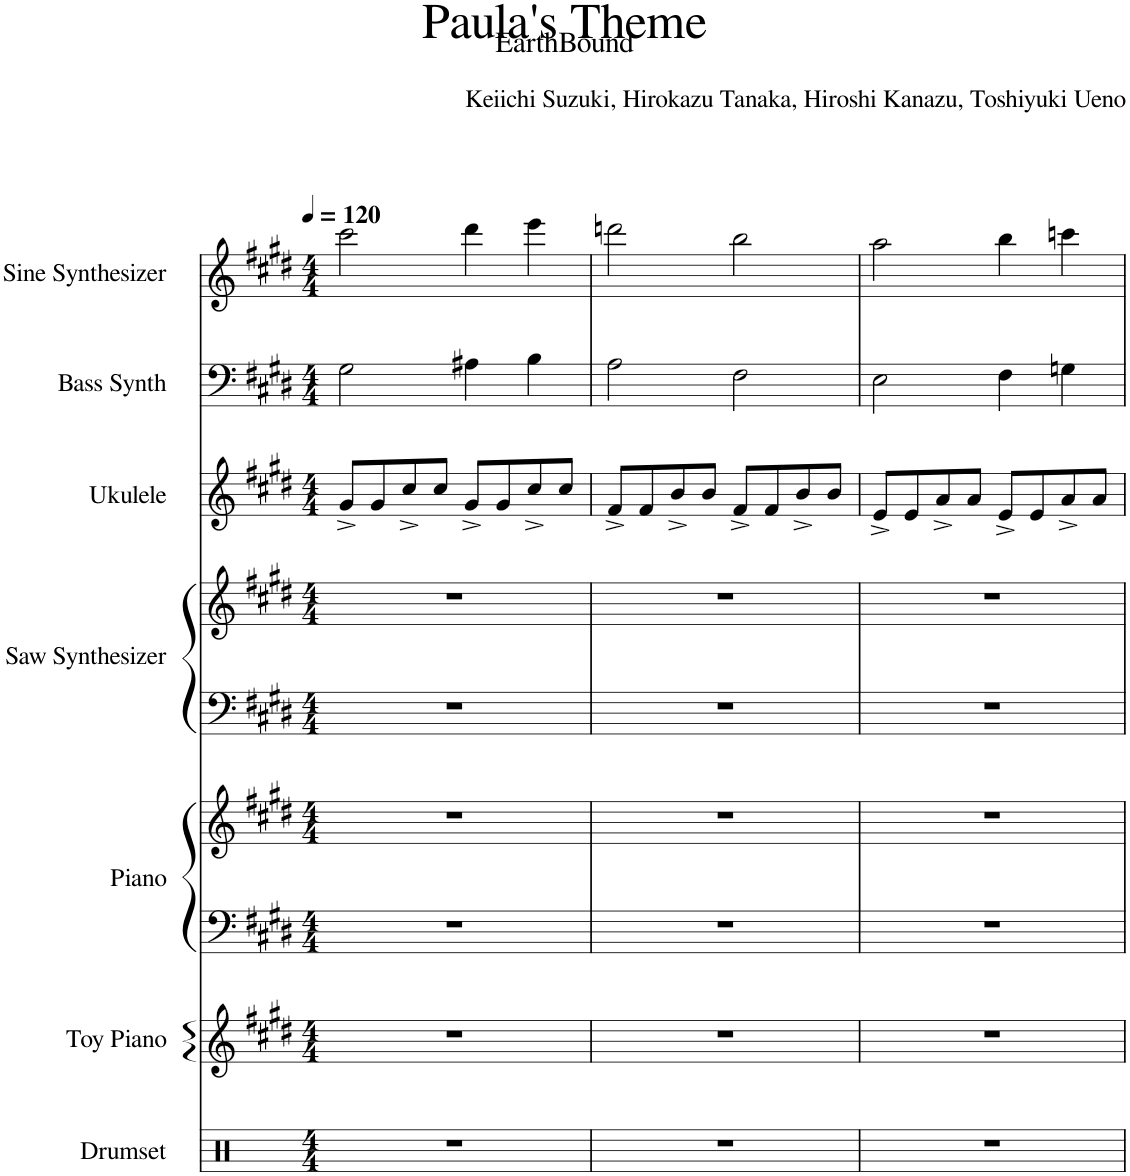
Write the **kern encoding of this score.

**kern	**kern	**kern	**kern	**kern	**kern	**kern	**kern	**kern
*part7	*part6	*part5	*part5	*part4	*part4	*part3	*part2	*part1
*staff9	*staff8	*staff7	*staff6	*staff5	*staff4	*staff3	*staff2	*staff1
*I"Drumset	*I"Toy Piano	*I"Piano	*	*I"Saw Synthesizer	*	*I"Ukulele	*I"Bass Synth	*I"Sine Synthesizer
*I'Drs.	*I'Toy Pno.	*I'Pno.	*	*I'Synth.	*	*I'Uk.	*I'B. Synth	*I'Synth.
*clefX	*clefG2	*clefF4	*clefG2	*clefF4	*clefG2	*clefG2	*clefF4	*clefG2
*	*	*	*	*	*	*	*Trd7c12	*
*k[]	*k[f#c#g#d#]	*k[f#c#g#d#]	*k[f#c#g#d#]	*k[f#c#g#d#]	*k[f#c#g#d#]	*k[f#c#g#d#]	*k[f#c#g#d#]	*k[f#c#g#d#]
*M4/4	*M4/4	*M4/4	*M4/4	*M4/4	*M4/4	*M4/4	*M4/4	*M4/4
*MM120	*MM120	*MM120	*MM120	*MM120	*MM120	*MM120	*MM120	*MM120
=1	=1	=1	=1	=1	=1	=1	=1	=1
1r	1r	1r	1r	1r	1r	8g#^/L	2G#\	2ccc#\
.	.	.	.	.	.	8g#/	.	.
.	.	.	.	.	.	8cc#^/	.	.
.	.	.	.	.	.	8cc#/J	.	.
.	.	.	.	.	.	8g#^/L	4A#X\	4ddd#\
.	.	.	.	.	.	8g#/	.	.
.	.	.	.	.	.	8cc#^/	4B\	4eee\
.	.	.	.	.	.	8cc#/J	.	.
=2	=2	=2	=2	=2	=2	=2	=2	=2
1r	1r	1r	1r	1r	1r	8f#^/L	2A\	2dddn\
.	.	.	.	.	.	8f#/	.	.
.	.	.	.	.	.	8b^/	.	.
.	.	.	.	.	.	8b/J	.	.
.	.	.	.	.	.	8f#^/L	2F#\	2bb\
.	.	.	.	.	.	8f#/	.	.
.	.	.	.	.	.	8b^/	.	.
.	.	.	.	.	.	8b/J	.	.
=3	=3	=3	=3	=3	=3	=3	=3	=3
1r	1r	1r	1r	1r	1r	8e^/L	2E\	2aa\
.	.	.	.	.	.	8e/	.	.
.	.	.	.	.	.	8a^/	.	.
.	.	.	.	.	.	8a/J	.	.
.	.	.	.	.	.	8e^/L	4F#\	4bb\
.	.	.	.	.	.	8e/	.	.
.	.	.	.	.	.	8a^/	4Gn\	4cccn\
.	.	.	.	.	.	8a/J	.	.
=	=	=	=	=	=	=	=	=
*-	*-	*-	*-	*-	*-	*-	*-	*-
